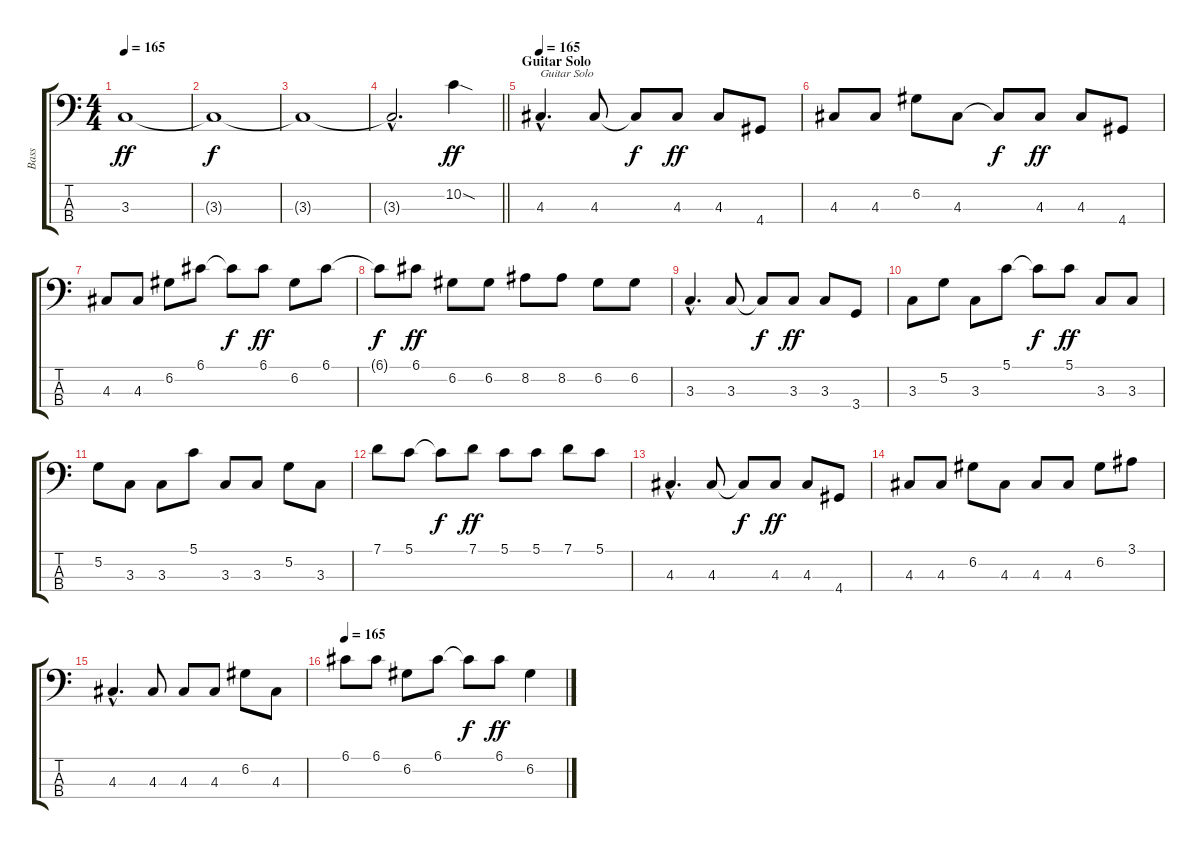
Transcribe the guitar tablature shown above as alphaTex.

\track ("Bass" "Bass") {instrument electricbasspick}
\staff {score tabs}
\tuning (G2 D2 A1 E1) {hide}
\ts (4 4)
\tempo 165
\clef f4
\ks c
3.3.1{dy ff} |
3.3{t}.1{dy f} |
3.3{t}.1 |
\barLineRight lightlight
3.3{hac t}.2{d} 10.2{sod}.4{dy ff} |
\section ("" "Guitar Solo")
\tempo 165
4.3{hac}.4{d txt "Guitar Solo"} 4.3.8 4.3{t}.8{dy f} 4.3.8{dy ff} 4.3.8 4.4.8 |
4.3.8 4.3.8 6.2.8 4.3.8 4.3{t}.8{dy f} 4.3.8{dy ff} 4.3.8 4.4.8 |
4.3.8 4.3.8 6.2.8 6.1.8 6.1{t}.8{dy f} 6.1.8{dy ff} 6.2.8 6.1.8 |
6.1{t}.8{dy f} 6.1.8{dy ff} 6.2.8 6.2.8 8.2.8 8.2.8 6.2.8 6.2.8 |
3.3{hac}.4{d} 3.3.8 3.3{t}.8{dy f} 3.3.8{dy ff} 3.3.8 3.4.8 |
3.3.8 5.2.8 3.3.8 5.1.8 5.1{t}.8{dy f} 5.1.8{dy ff} 3.3.8 3.3.8 |
5.2.8 3.3.8 3.3.8 5.1.8 3.3.8 3.3.8 5.2.8 3.3.8 |
7.1.8 5.1.8 5.1{t}.8{dy f} 7.1.8{dy ff} 5.1.8 5.1.8 7.1.8 5.1.8 |
4.3{hac}.4{d} 4.3.8 4.3{t}.8{dy f} 4.3.8{dy ff} 4.3.8 4.4.8 |
4.3.8 4.3.8 6.2.8 4.3.8 4.3.8 4.3.8 6.2.8 3.1.8 |
4.3{hac}.4{d} 4.3.8 4.3.8 4.3.8 6.2.8 4.3.8 |
\tempo 165
6.1.8 6.1.8 6.2.8 6.1.8 6.1{t}.8{dy f} 6.1.8{dy ff} 6.2.4
